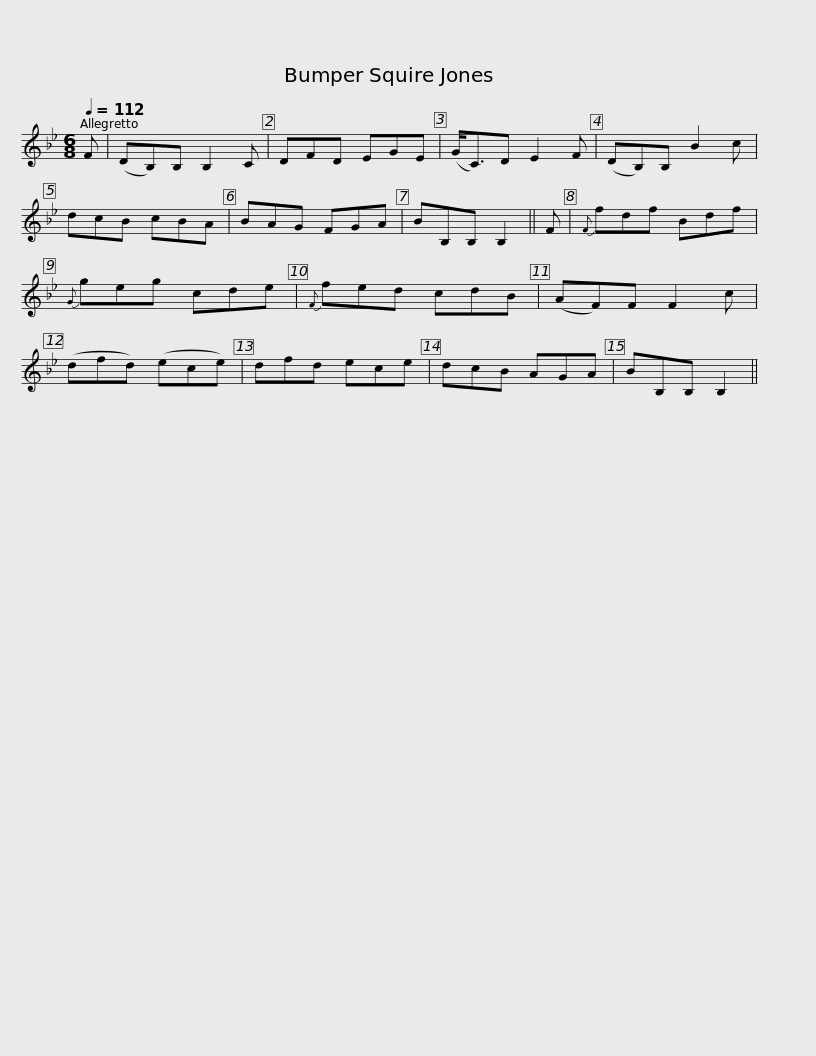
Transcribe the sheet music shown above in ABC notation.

X:1
L:1/8
Q:1/4=112
M:6/8
I:linebreak $
K:Bb
V:1 treble
V:1
 F | (DB,)B, B,2 C | DFD EGE | (G<C)D E2 F | (DB,)B, B2 c | %5
 dcB cBA | BAG FGA | BB,B, B,2 ||$ F |{F} fdf Bdf | %10
{G} geg cde |{F} fed cdB | (AF)F F2 c | (dfd) (ece) | dfd ece | %15
 dcB AGA |$ BB,B, B,2 || %17
